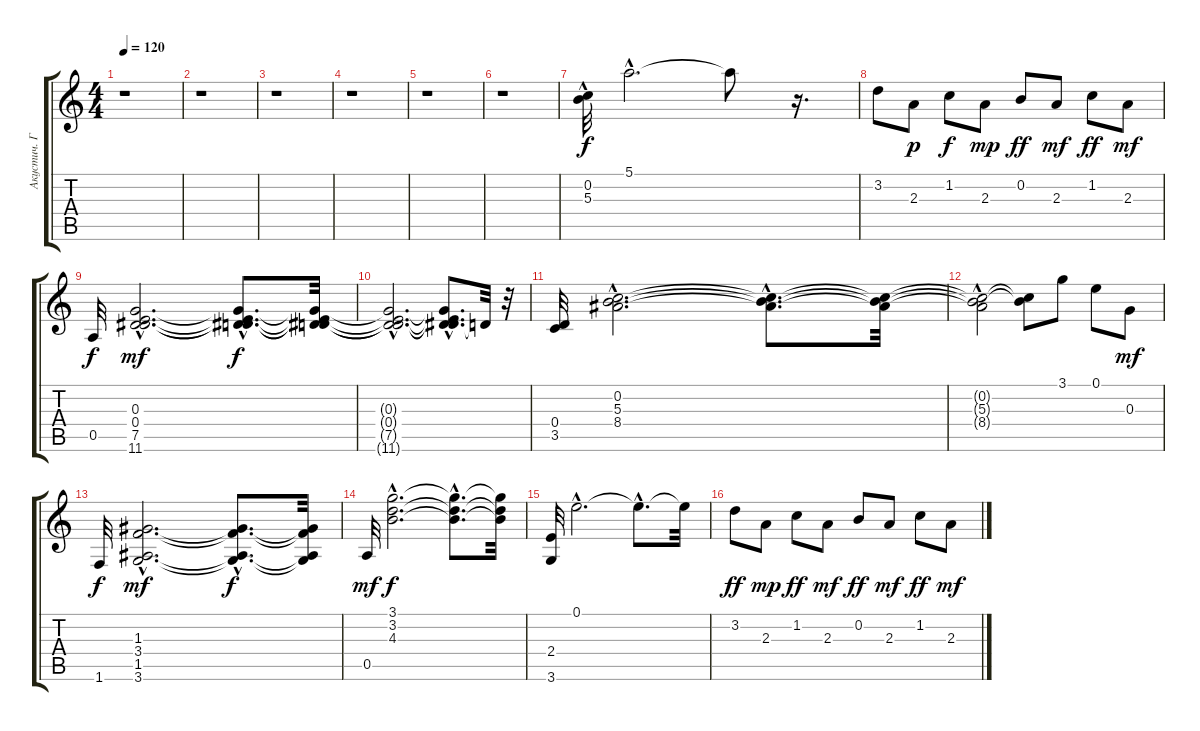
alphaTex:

\track ("Акустич. Гитара" "Акустич. Г") {instrument acousticguitarsteel}
\staff {score tabs}
\tuning (E4 B3 G3 D3 A2 E2) {hide}
\ts (4 4)
\tempo 120
\clef g2
\ks c
r.1{dy ff} |
r.1 |
r.1 |
r.1 |
r.1 |
r.1 |
(0.2 5.3{hac}).32{dy f volume 14} 5.1{hac}.2{d} 5.1{t}.8 r.16{d} |
3.2.8 2.3.8{dy p} 1.2.8{dy f} 2.3.8{dy mp} 0.2.8{dy ff} 2.3.8{dy mf} 1.2.8{dy ff} 2.3.8{dy mf} |
0.5.32{dy f} (0.3{hac} 0.4{hac} 7.5{hac} 11.6{hac}).2{d dy mf} (0.3{hac t} 0.4{hac t} 7.5{hac t} 11.6{hac t}).8{d dy f} (0.3{t} 0.4{t} 7.5{t} 11.6{t}).32 |
(0.3{hac t} 0.4{hac t} 7.5{hac t} 11.6{hac t}).2{d} (0.3{t} 0.4{hac t} 7.5{t} 11.6{t}).8{d} 0.4{t}.32 r.32 |
(0.4 3.5).32 (0.2{hac} 5.3{hac} 8.4{hac}).2{d} (0.2{hac t} 5.3{hac t} 8.4{hac t}).8{d} (0.2{t} 5.3{t} 8.4{t}).32 |
(0.2{t} 5.3{t} 8.4{hac t}).2 (0.2{t} 5.3{t}).8 3.1.8 0.1.8 0.3.8{dy mf} |
1.6.32{dy f} (1.3{hac} 3.4{hac} 1.5{hac} 3.6{hac}).2{d dy mf} (1.3{hac t} 3.4{hac t} 1.5{hac t} 3.6{hac t}).8{d dy f} (1.3{t} 3.4{t} 1.5{t} 3.6{t}).32 |
0.5.32{dy mf} (3.1{hac} 3.2{hac} 4.3{hac}).2{d dy f} (3.1{hac t} 3.2{hac t} 4.3{hac t}).8{d} (3.1{t} 3.2{t} 4.3{t}).32 |
(2.4 3.6).32 0.1{hac}.2{d} 0.1{hac t}.8{d} 0.1{t}.32 |
3.2.8{dy ff} 2.3.8{dy mp} 1.2.8{dy ff} 2.3.8{dy mf} 0.2.8{dy ff} 2.3.8{dy mf} 1.2.8{dy ff} 2.3.8{dy mf}
